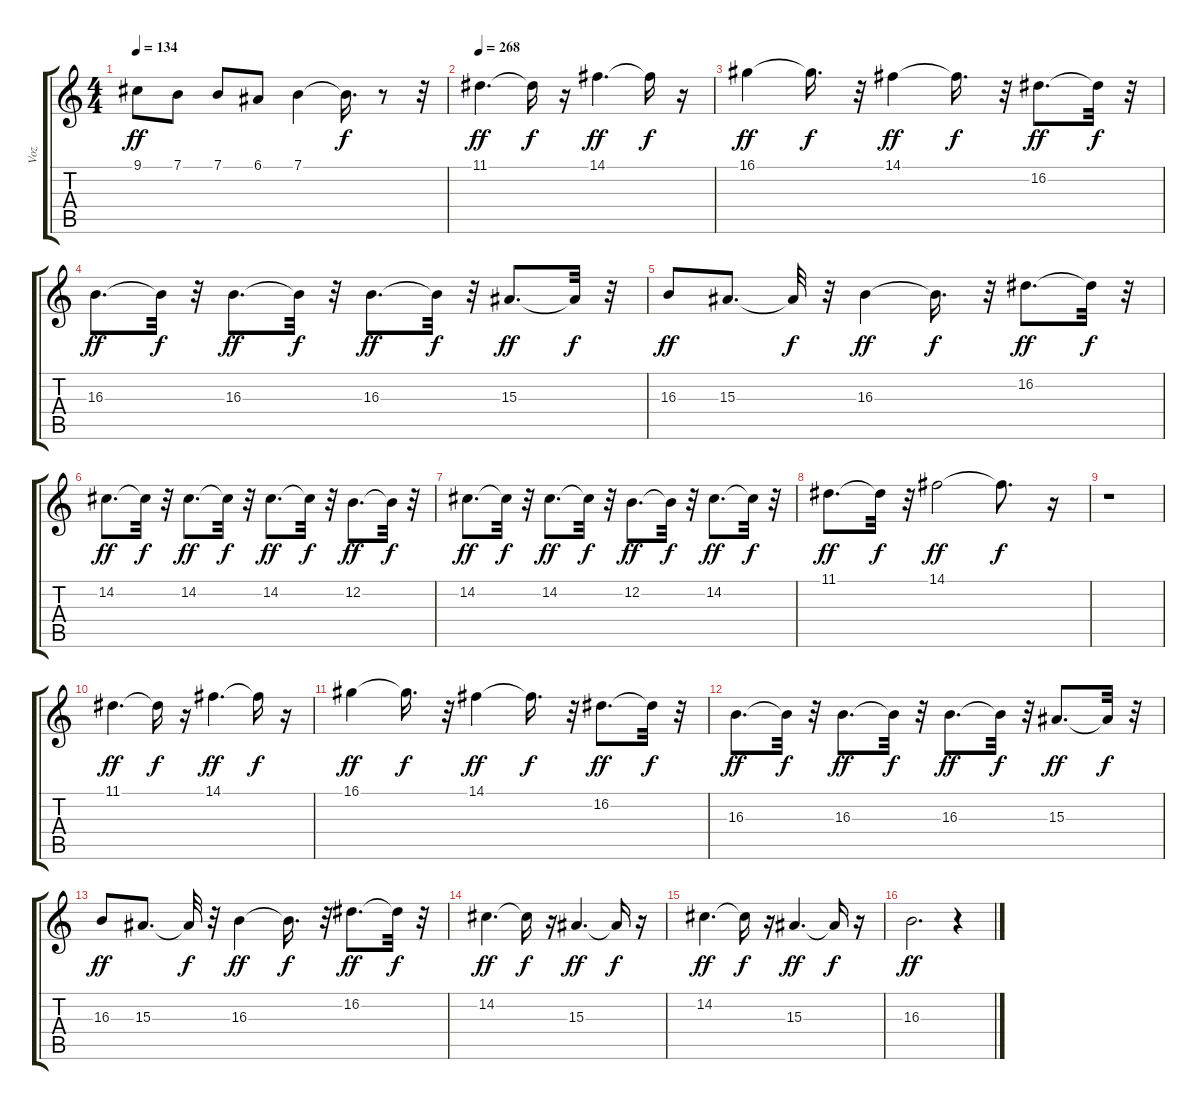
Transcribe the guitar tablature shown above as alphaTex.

\track ("Voz" "Voz") {instrument trumpet}
\staff {score tabs}
\tuning (E4 B3 G3 D3 A2 E2) {hide}
\ts (4 4)
\tempo 134
\clef g2
\ks c
9.1.8{dy ff} 7.1.8 7.1.8 6.1.8 7.1.4 7.1{t}.16{d dy f} r.8 r.32 |
\tempo 268
11.1.4{d dy ff} 11.1{t}.16{dy f} r.16 14.1.4{d dy ff} 14.1{t}.16{dy f} r.16 |
16.1.4{dy ff} 16.1{t}.16{d dy f} r.32 14.1.4{dy ff} 14.1{t}.16{d dy f} r.32 16.2.8{d dy ff} 16.2{t}.32{dy f} r.32 |
16.3.8{d dy ff} 16.3{t}.32{dy f} r.32 16.3.8{d dy ff} 16.3{t}.32{dy f} r.32 16.3.8{d dy ff} 16.3{t}.32{dy f} r.32 15.3.8{d dy ff} 15.3{t}.32{dy f} r.32 |
16.3.8{dy ff} 15.3.8{d} 15.3{t}.32{dy f} r.32 16.3.4{dy ff} 16.3{t}.16{d dy f} r.32 16.2.8{d dy ff} 16.2{t}.32{dy f} r.32 |
14.2.8{d dy ff} 14.2{t}.32{dy f} r.32 14.2.8{d dy ff} 14.2{t}.32{dy f} r.32 14.2.8{d dy ff} 14.2{t}.32{dy f} r.32 12.2.8{d dy ff} 12.2{t}.32{dy f} r.32 |
14.2.8{d dy ff} 14.2{t}.32{dy f} r.32 14.2.8{d dy ff} 14.2{t}.32{dy f} r.32 12.2.8{d dy ff} 12.2{t}.32{dy f} r.32 14.2.8{d dy ff} 14.2{t}.32{dy f} r.32 |
11.1.8{d dy ff} 11.1{t}.32{dy f} r.32 14.1.2{dy ff} 14.1{t}.8{d dy f} r.16 |
r.1 |
11.1.4{d dy ff} 11.1{t}.16{dy f} r.16 14.1.4{d dy ff} 14.1{t}.16{dy f} r.16 |
16.1.4{dy ff} 16.1{t}.16{d dy f} r.32 14.1.4{dy ff} 14.1{t}.16{d dy f} r.32 16.2.8{d dy ff} 16.2{t}.32{dy f} r.32 |
16.3.8{d dy ff} 16.3{t}.32{dy f} r.32 16.3.8{d dy ff} 16.3{t}.32{dy f} r.32 16.3.8{d dy ff} 16.3{t}.32{dy f} r.32 15.3.8{d dy ff} 15.3{t}.32{dy f} r.32 |
16.3.8{dy ff} 15.3.8{d} 15.3{t}.32{dy f} r.32 16.3.4{dy ff} 16.3{t}.16{d dy f} r.32 16.2.8{d dy ff} 16.2{t}.32{dy f} r.32 |
14.2.4{d dy ff} 14.2{t}.16{dy f} r.16 15.3.4{d dy ff} 15.3{t}.16{dy f} r.16 |
14.2.4{d dy ff} 14.2{t}.16{dy f} r.16 15.3.4{d dy ff} 15.3{t}.16{dy f} r.16 |
16.3.2{d dy ff} r.4
